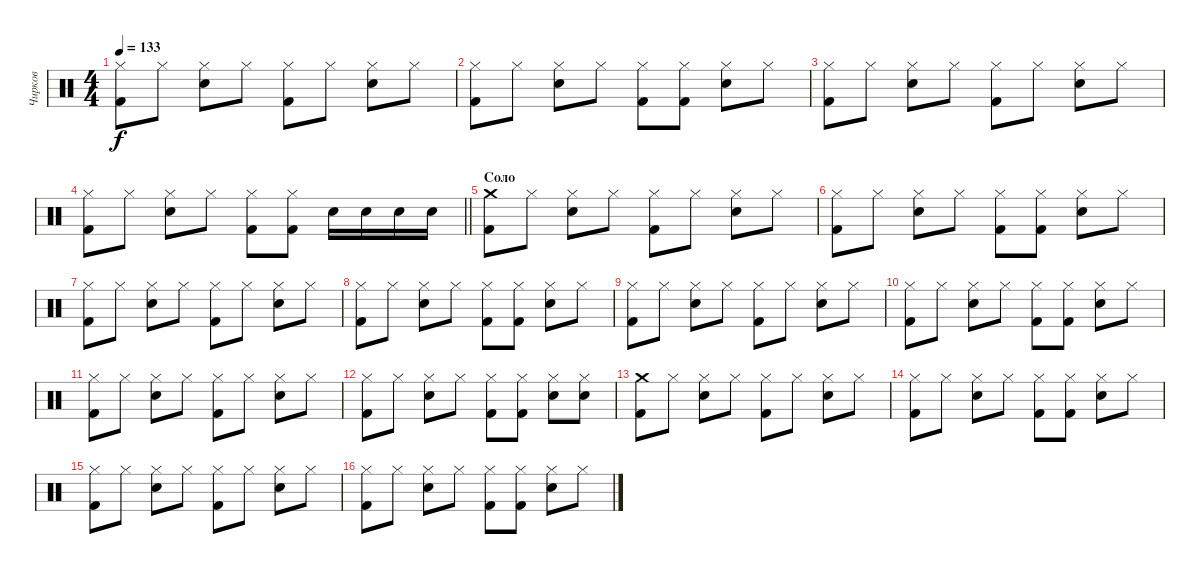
\track ("Чирков" "Чирков") {instrument percussion}
\staff {score}
\articulation defaults
\ts (4 4)
\tempo 133
\clef neutral
\ks c
("Hi-Hat (closed)" "Kick (hit) 2").8{dy f} "Hi-Hat (closed)".8 ("Hi-Hat (closed)" "Snare (hit) 2").8 "Hi-Hat (closed)".8 ("Hi-Hat (closed)" "Kick (hit) 2").8 "Hi-Hat (closed)".8 ("Hi-Hat (closed)" "Snare (hit) 2").8 "Hi-Hat (closed)".8 |
("Hi-Hat (closed)" "Kick (hit) 2").8 "Hi-Hat (closed)".8 ("Hi-Hat (closed)" "Snare (hit) 2").8 "Hi-Hat (closed)".8 ("Hi-Hat (closed)" "Kick (hit) 2").8 ("Hi-Hat (closed)" "Kick (hit) 2").8 ("Hi-Hat (closed)" "Snare (hit) 2").8 "Hi-Hat (closed)".8 |
("Hi-Hat (closed)" "Kick (hit) 2").8 "Hi-Hat (closed)".8 ("Hi-Hat (closed)" "Snare (hit) 2").8 "Hi-Hat (closed)".8 ("Hi-Hat (closed)" "Kick (hit) 2").8 "Hi-Hat (closed)".8 ("Hi-Hat (closed)" "Snare (hit) 2").8 "Hi-Hat (closed)".8 |
\barLineRight lightlight
("Hi-Hat (closed)" "Kick (hit) 2").8 "Hi-Hat (closed)".8 ("Hi-Hat (closed)" "Snare (hit) 2").8 "Hi-Hat (closed)".8 ("Hi-Hat (closed)" "Kick (hit) 2").8 ("Hi-Hat (closed)" "Kick (hit) 2").8 "Snare (hit) 2".16 "Snare (hit) 2".16 "Snare (hit) 2".16 "Snare (hit) 2".16 |
\section ("" "Соло")
("Crash medium (hit)" "Kick (hit) 2").8 "Hi-Hat (closed)".8 ("Hi-Hat (closed)" "Snare (hit) 2").8 "Hi-Hat (closed)".8 ("Hi-Hat (closed)" "Kick (hit) 2").8 "Hi-Hat (closed)".8 ("Hi-Hat (closed)" "Snare (hit) 2").8 "Hi-Hat (closed)".8 |
("Hi-Hat (closed)" "Kick (hit) 2").8 "Hi-Hat (closed)".8 ("Hi-Hat (closed)" "Snare (hit) 2").8 "Hi-Hat (closed)".8 ("Hi-Hat (closed)" "Kick (hit) 2").8 ("Hi-Hat (closed)" "Kick (hit) 2").8 ("Hi-Hat (closed)" "Snare (hit) 2").8 "Hi-Hat (closed)".8 |
("Hi-Hat (closed)" "Kick (hit) 2").8 "Hi-Hat (closed)".8 ("Hi-Hat (closed)" "Snare (hit) 2").8 "Hi-Hat (closed)".8 ("Hi-Hat (closed)" "Kick (hit) 2").8 "Hi-Hat (closed)".8 ("Hi-Hat (closed)" "Snare (hit) 2").8 "Hi-Hat (closed)".8 |
("Hi-Hat (closed)" "Kick (hit) 2").8 "Hi-Hat (closed)".8 ("Hi-Hat (closed)" "Snare (hit) 2").8 "Hi-Hat (closed)".8 ("Hi-Hat (closed)" "Kick (hit) 2").8 ("Hi-Hat (closed)" "Kick (hit) 2").8 ("Hi-Hat (closed)" "Snare (hit) 2").8 "Hi-Hat (closed)".8 |
("Hi-Hat (closed)" "Kick (hit) 2").8 "Hi-Hat (closed)".8 ("Hi-Hat (closed)" "Snare (hit) 2").8 "Hi-Hat (closed)".8 ("Hi-Hat (closed)" "Kick (hit) 2").8 "Hi-Hat (closed)".8 ("Hi-Hat (closed)" "Snare (hit) 2").8 "Hi-Hat (closed)".8 |
("Hi-Hat (closed)" "Kick (hit) 2").8 "Hi-Hat (closed)".8 ("Hi-Hat (closed)" "Snare (hit) 2").8 "Hi-Hat (closed)".8 ("Hi-Hat (closed)" "Kick (hit) 2").8 ("Hi-Hat (closed)" "Kick (hit) 2").8 ("Hi-Hat (closed)" "Snare (hit) 2").8 "Hi-Hat (closed)".8 |
("Hi-Hat (closed)" "Kick (hit) 2").8 "Hi-Hat (closed)".8 ("Hi-Hat (closed)" "Snare (hit) 2").8 "Hi-Hat (closed)".8 ("Hi-Hat (closed)" "Kick (hit) 2").8 "Hi-Hat (closed)".8 ("Hi-Hat (closed)" "Snare (hit) 2").8 "Hi-Hat (closed)".8 |
("Hi-Hat (closed)" "Kick (hit) 2").8 "Hi-Hat (closed)".8 ("Hi-Hat (closed)" "Snare (hit) 2").8 "Hi-Hat (closed)".8 ("Hi-Hat (closed)" "Kick (hit) 2").8 ("Hi-Hat (closed)" "Kick (hit) 2").8 ("Hi-Hat (closed)" "Snare (hit) 2").8 ("Hi-Hat (closed)" "Snare (hit) 2").8 |
("Crash medium (hit)" "Kick (hit) 2").8 "Hi-Hat (closed)".8 ("Hi-Hat (closed)" "Snare (hit) 2").8 "Hi-Hat (closed)".8 ("Hi-Hat (closed)" "Kick (hit) 2").8 "Hi-Hat (closed)".8 ("Hi-Hat (closed)" "Snare (hit) 2").8 "Hi-Hat (closed)".8 |
("Hi-Hat (closed)" "Kick (hit) 2").8 "Hi-Hat (closed)".8 ("Hi-Hat (closed)" "Snare (hit) 2").8 "Hi-Hat (closed)".8 ("Hi-Hat (closed)" "Kick (hit) 2").8 ("Hi-Hat (closed)" "Kick (hit) 2").8 ("Hi-Hat (closed)" "Snare (hit) 2").8 "Hi-Hat (closed)".8 |
("Hi-Hat (closed)" "Kick (hit) 2").8 "Hi-Hat (closed)".8 ("Hi-Hat (closed)" "Snare (hit) 2").8 "Hi-Hat (closed)".8 ("Hi-Hat (closed)" "Kick (hit) 2").8 "Hi-Hat (closed)".8 ("Hi-Hat (closed)" "Snare (hit) 2").8 "Hi-Hat (closed)".8 |
("Hi-Hat (closed)" "Kick (hit) 2").8 "Hi-Hat (closed)".8 ("Hi-Hat (closed)" "Snare (hit) 2").8 "Hi-Hat (closed)".8 ("Hi-Hat (closed)" "Kick (hit) 2").8 ("Hi-Hat (closed)" "Kick (hit) 2").8 ("Hi-Hat (closed)" "Snare (hit) 2").8 "Hi-Hat (closed)".8
